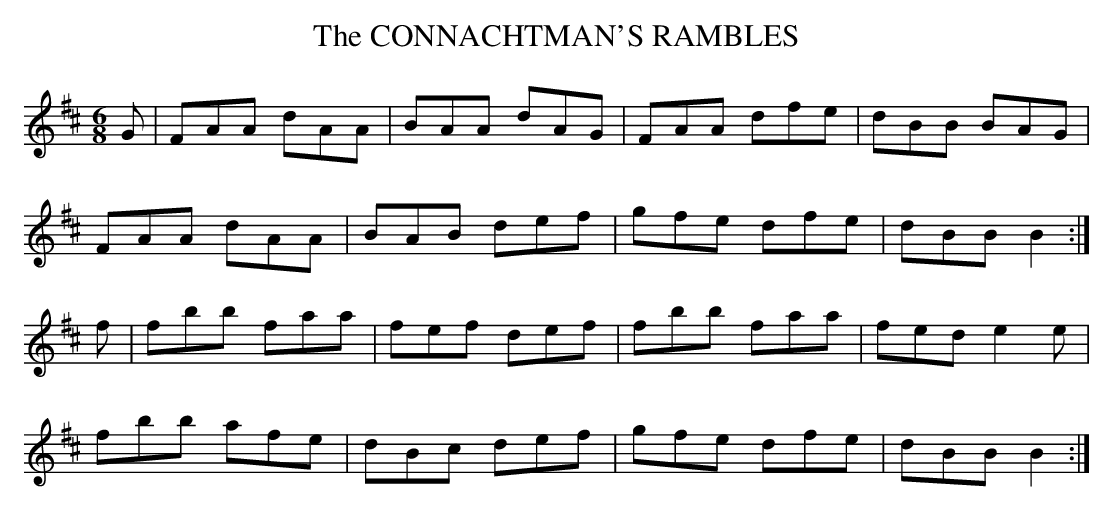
X:1
T:CONNACHTMAN'S RAMBLES, The
M:6/8
L:1/8
K:D
G|FAA dAA|BAA dAG|FAA dfe|dBB BAG|
FAA dAA|BAB def|gfe dfe|dBB B2 :|
f|fbb faa|fef def|fbb faa|fed e2e|
fbb afe|dBc def|gfe dfe|dBB B2 :|
